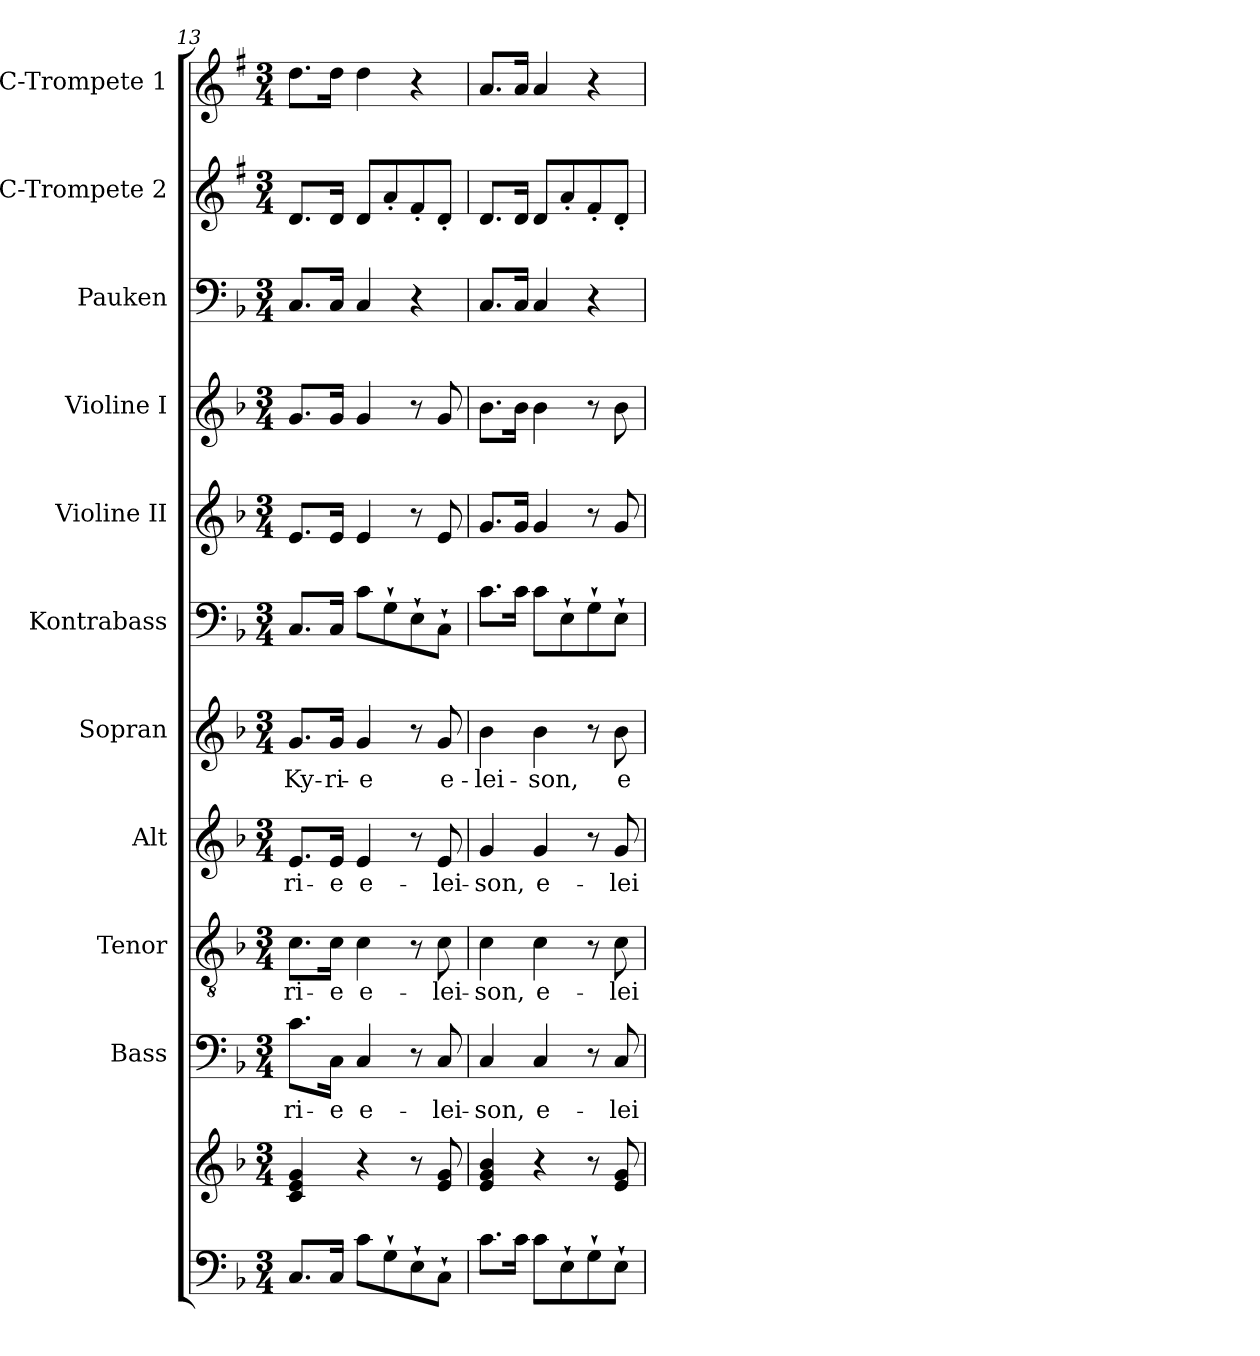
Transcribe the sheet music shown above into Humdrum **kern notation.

**kern	**kern	**kern	**text	**kern	**text	**kern	**text	**kern	**text	**kern	**kern	**kern	**kern	**kern	**kern
*part11	*part11	*part10	*part10	*part9	*part9	*part8	*part8	*part7	*part7	*part6	*part5	*part4	*part3	*part2	*part1
*staff12	*staff11	*staff10	*staff10	*staff9	*staff9	*staff8	*staff8	*staff7	*staff7	*staff6	*staff5	*staff4	*staff3	*staff2	*staff1
*	*	*I"Bass	*	*I"Tenor	*	*I"Alt	*	*I"Sopran	*	*I"Kontrabass	*I"Violine II	*I"Violine I	*I"Pauken	*I"C-Trompete 2	*I"C-Trompete 1
*	*	*I'B.	*	*I'T.	*	*I'A.	*	*I'S.	*	*I'Kb.	*I'Vl. II	*I'Vl. I	*I'Pk.	*I'C Trp. 2	*I'C Trp. 1
*clefF4	*clefG2	*clefF4	*	*clefGv2	*	*clefG2	*	*clefG2	*	*clefF4	*clefG2	*clefG2	*clefF4	*clefG2	*clefG2
*	*	*	*	*	*	*	*	*	*	*ITrd7c12	*	*	*	*ITrd1c2	*ITrd1c2
*k[b-]	*k[b-]	*k[b-]	*	*k[b-]	*	*k[b-]	*	*k[b-]	*	*k[b-]	*k[b-]	*k[b-]	*k[b-]	*k[b-]	*k[b-]
*F:	*F:	*F:	*	*F:	*	*F:	*	*F:	*	*F:	*F:	*F:	*F:	*F:	*F:
*M3/4	*M3/4	*M3/4	*	*M3/4	*	*M3/4	*	*M3/4	*	*M3/4	*M3/4	*M3/4	*M3/4	*M3/4	*M3/4
=13	=13	=13	=13	=13	=13	=13	=13	=13	=13	=13	=13	=13	=13	=13	=13
!	!	!	!LO:LY:b	!	!LO:LY:b	!	!LO:LY:b	!	!LO:LY:b	!	!	!	!	!	!
8.C/L	4c/ 4e/ 4g/	8.c\L	-ri-	8.c\L	-ri-	8.e/L	-ri-	8.g/L	Ky-	8.CC/L	8.e/L	8.g/L	8.C/L	8.c/L	8.cc\L
!	!	!	!LO:LY:b	!	!LO:LY:b	!	!LO:LY:b	!	!LO:LY:b	!	!	!	!	!	!
16C/Jk	.	16C\Jk	-e	16c\Jk	-e	16e/Jk	-e	16g/Jk	-ri-	16CC/Jk	16e/Jk	16g/Jk	16C/Jk	16c/Jk	16cc\Jk
!	!	!	!LO:LY:b	!	!LO:LY:b	!	!LO:LY:b	!	!LO:LY:b	!	!	!	!	!	!
8c\L	4r	4C/	e-	4c\	e-	4e/	e-	4g/	-e	8C\L	4e/	4g/	4C/	8c/L	4cc\
8G`>\	.	.	.	.	.	.	.	.	.	8GG`>\	.	.	.	8g'</	.
8E`>\	8r	8r	.	8r	.	8r	.	8r	.	8EE`>\	8r	8r	4r	8e'</	4r
!	!	!	!LO:LY:b	!	!LO:LY:b	!	!LO:LY:b	!	!LO:LY:b	!	!	!	!	!	!
8C`>\J	8e/ 8g/	8C/	-lei-	8c\	-lei-	8e/	-lei-	8g/	e-	8CC`>\J	8e/	8g/	.	8c'</J	.
=14	=14	=14	=14	=14	=14	=14	=14	=14	=14	=14	=14	=14	=14	=14	=14
!	!	!	!LO:LY:b	!	!LO:LY:b	!	!LO:LY:b	!	!LO:LY:b	!	!	!	!	!	!
8.c\L	4e/ 4g/ 4b-/	4C/	-son,	4c\	-son,	4g/	-son,	4b-\	-lei-	8.C\L	8.g/L	8.b-\L	8.C/L	8.c/L	8.g/L
16c\Jk	.	.	.	.	.	.	.	.	.	16C\Jk	16g/Jk	16b-\Jk	16C/Jk	16c/Jk	16g/Jk
!	!	!	!LO:LY:b	!	!LO:LY:b	!	!LO:LY:b	!	!LO:LY:b	!	!	!	!	!	!
8c\L	4r	4C/	e-	4c\	e-	4g/	e-	4b-\	-son,	8C\L	4g/	4b-\	4C/	8c/L	4g/
8E`>\	.	.	.	.	.	.	.	.	.	8EE`>\	.	.	.	8g'</	.
8G`>\	8r	8r	.	8r	.	8r	.	8r	.	8GG`>\	8r	8r	4r	8e'</	4r
!	!	!	!LO:LY:b	!	!LO:LY:b	!	!LO:LY:b	!	!LO:LY:b	!	!	!	!	!	!
8E`>\J	8e/ 8g/	8C/	-lei-	8c\	-lei-	8g/	-lei-	8b-\	e-	8EE`>\J	8g/	8b-\	.	8c'</J	.
=	=	=	=	=	=	=	=	=	=	=	=	=	=	=	=
*-	*-	*-	*-	*-	*-	*-	*-	*-	*-	*-	*-	*-	*-	*-	*-
